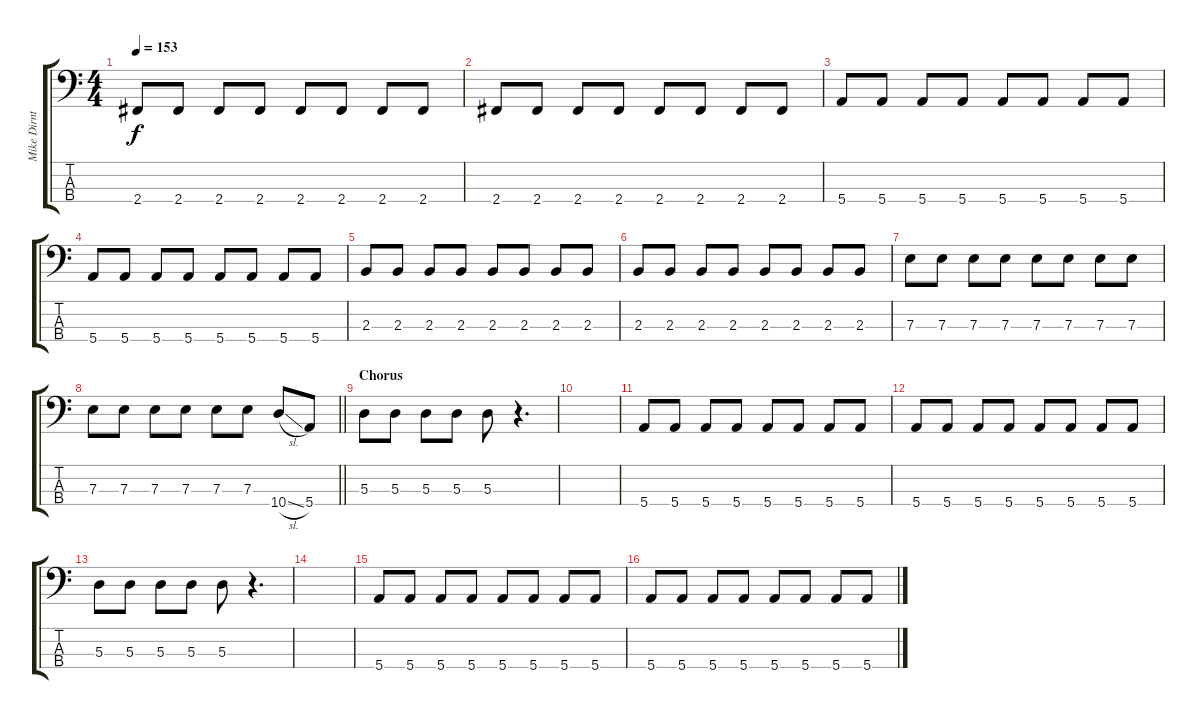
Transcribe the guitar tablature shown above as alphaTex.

\track ("Mike Dirnt (Bass)" "Mike Dirnt") {instrument electricbasspick}
\staff {score tabs}
\tuning (G2 D2 A1 E1) {hide}
\ts (4 4)
\tempo 153
\clef f4
\ks c
2.4.8{dy f} 2.4.8 2.4.8 2.4.8 2.4.8 2.4.8 2.4.8 2.4.8 |
2.4.8 2.4.8 2.4.8 2.4.8 2.4.8 2.4.8 2.4.8 2.4.8 |
5.4.8 5.4.8 5.4.8 5.4.8 5.4.8 5.4.8 5.4.8 5.4.8 |
5.4.8 5.4.8 5.4.8 5.4.8 5.4.8 5.4.8 5.4.8 5.4.8 |
2.3.8 2.3.8 2.3.8 2.3.8 2.3.8 2.3.8 2.3.8 2.3.8 |
2.3.8 2.3.8 2.3.8 2.3.8 2.3.8 2.3.8 2.3.8 2.3.8 |
7.3.8 7.3.8 7.3.8 7.3.8 7.3.8 7.3.8 7.3.8 7.3.8 |
\barLineRight lightlight
7.3.8 7.3.8 7.3.8 7.3.8 7.3.8 7.3.8 10.4{sl}.8 5.4.8 |
\section ("" "Chorus")
5.3.8 5.3.8 5.3.8 5.3.8 5.3.8 r.4{d} |
|
5.4.8 5.4.8 5.4.8 5.4.8 5.4.8 5.4.8 5.4.8 5.4.8 |
5.4.8 5.4.8 5.4.8 5.4.8 5.4.8 5.4.8 5.4.8 5.4.8 |
5.3.8 5.3.8 5.3.8 5.3.8 5.3.8 r.4{d} |
|
5.4.8 5.4.8 5.4.8 5.4.8 5.4.8 5.4.8 5.4.8 5.4.8 |
5.4.8 5.4.8 5.4.8 5.4.8 5.4.8 5.4.8 5.4.8 5.4.8
